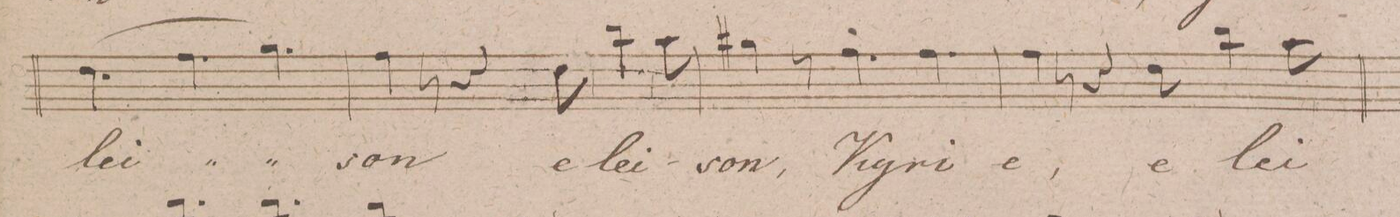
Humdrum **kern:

**kern	**dynam	**text
*I"Alto.	*	*
*clefC3	*	*
*k[f#]	*	*
*M9/8	*	*
(4.e\	.	-lei-
4.g\	.	.
4.a\)	.	.
=17	=17	=17
4g\	.	-son
8r	.	.
4r	.	.
8r	.	.
4r	.	.
8r	.	.
=18	=18	=18
4r	.	.
8r	.	.
4r	.	.
8g\	.	e-
4f#\	.	-lei-
8e\	.	.
=19	=19	=19
4b\	.	-son
8r	.	.
4.f#\	.	Ky-
4.g\	.	-ri-
=20	=20	=20
*-	*-	*-
